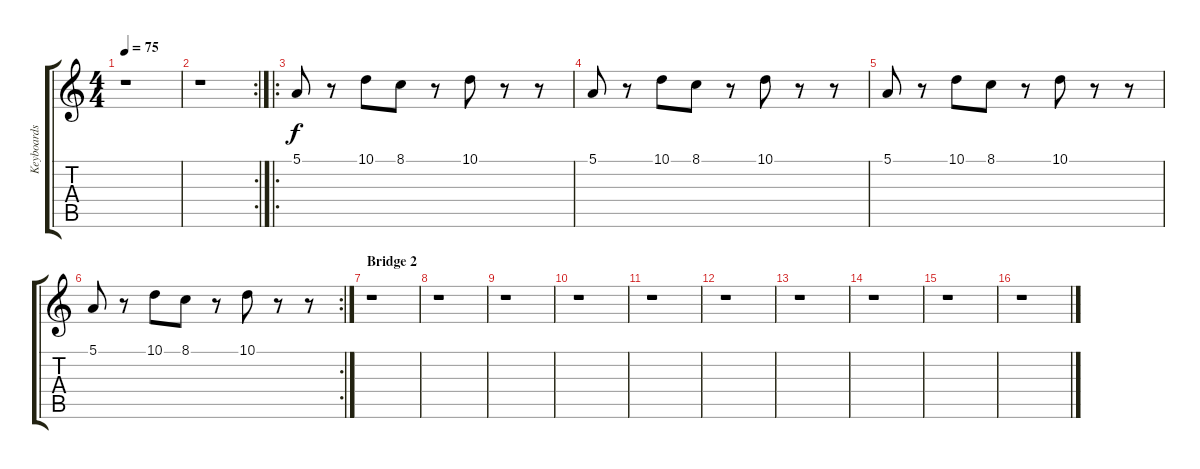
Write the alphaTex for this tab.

\track ("Keyboards" "Keyboards") {instrument lead3calliope}
\staff {score tabs}
\tuning (E4 B3 G3 D3 A2 E2) {hide}
\ts (4 4)
\tempo 75
\clef g2
\ks c
r.1{dy f} |
\rc 2
r.1 |
\ro
5.1.8 r.8 10.1.8 8.1.8 r.8 10.1.8 r.8 r.8 |
5.1.8 r.8 10.1.8 8.1.8 r.8 10.1.8 r.8 r.8 |
5.1.8 r.8 10.1.8 8.1.8 r.8 10.1.8 r.8 r.8 |
\rc 2
5.1.8 r.8 10.1.8 8.1.8 r.8 10.1.8 r.8 r.8 |
\section ("" "Bridge 2")
r.1 |
r.1 |
r.1 |
r.1 |
r.1 |
r.1 |
r.1 |
r.1 |
r.1 |
r.1
